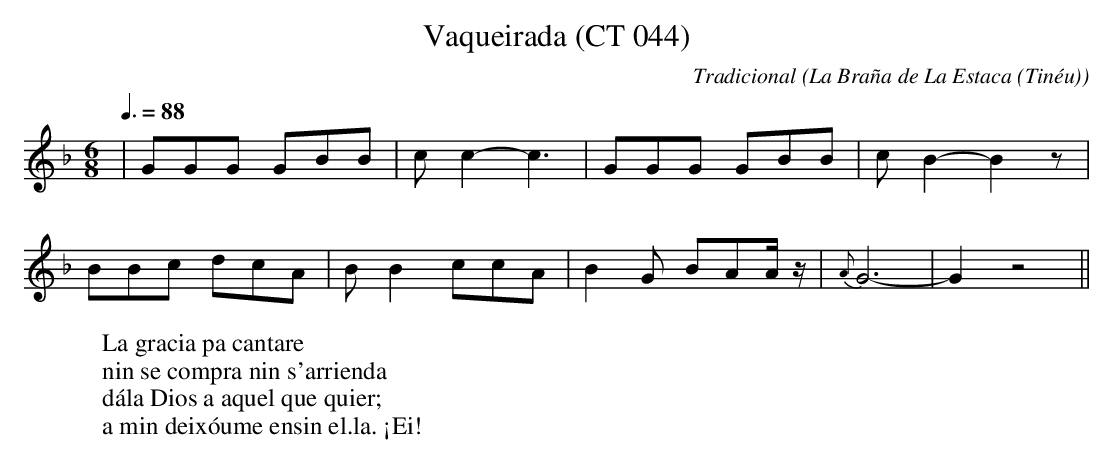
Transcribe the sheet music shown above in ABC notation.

X:1
T:Vaqueirada (CT 044)
C:Tradicional
O:La Braña de La Estaca (Tinéu)
M:6/8
L:1/8
Q:3/8=88
K:F
|GGG GBB|cc2- c3|GGG GBB|cB2- B2z|
BBc dcA|BB2 ccA|B2G BAA/2z/2|{A}G6-|G2z4||
W:La gracia pa cantare
W:nin se compra nin s'arrienda
W:dála Dios a aquel que quier;
W:a min deixóume ensin el.la. ¡Ei!
W:
